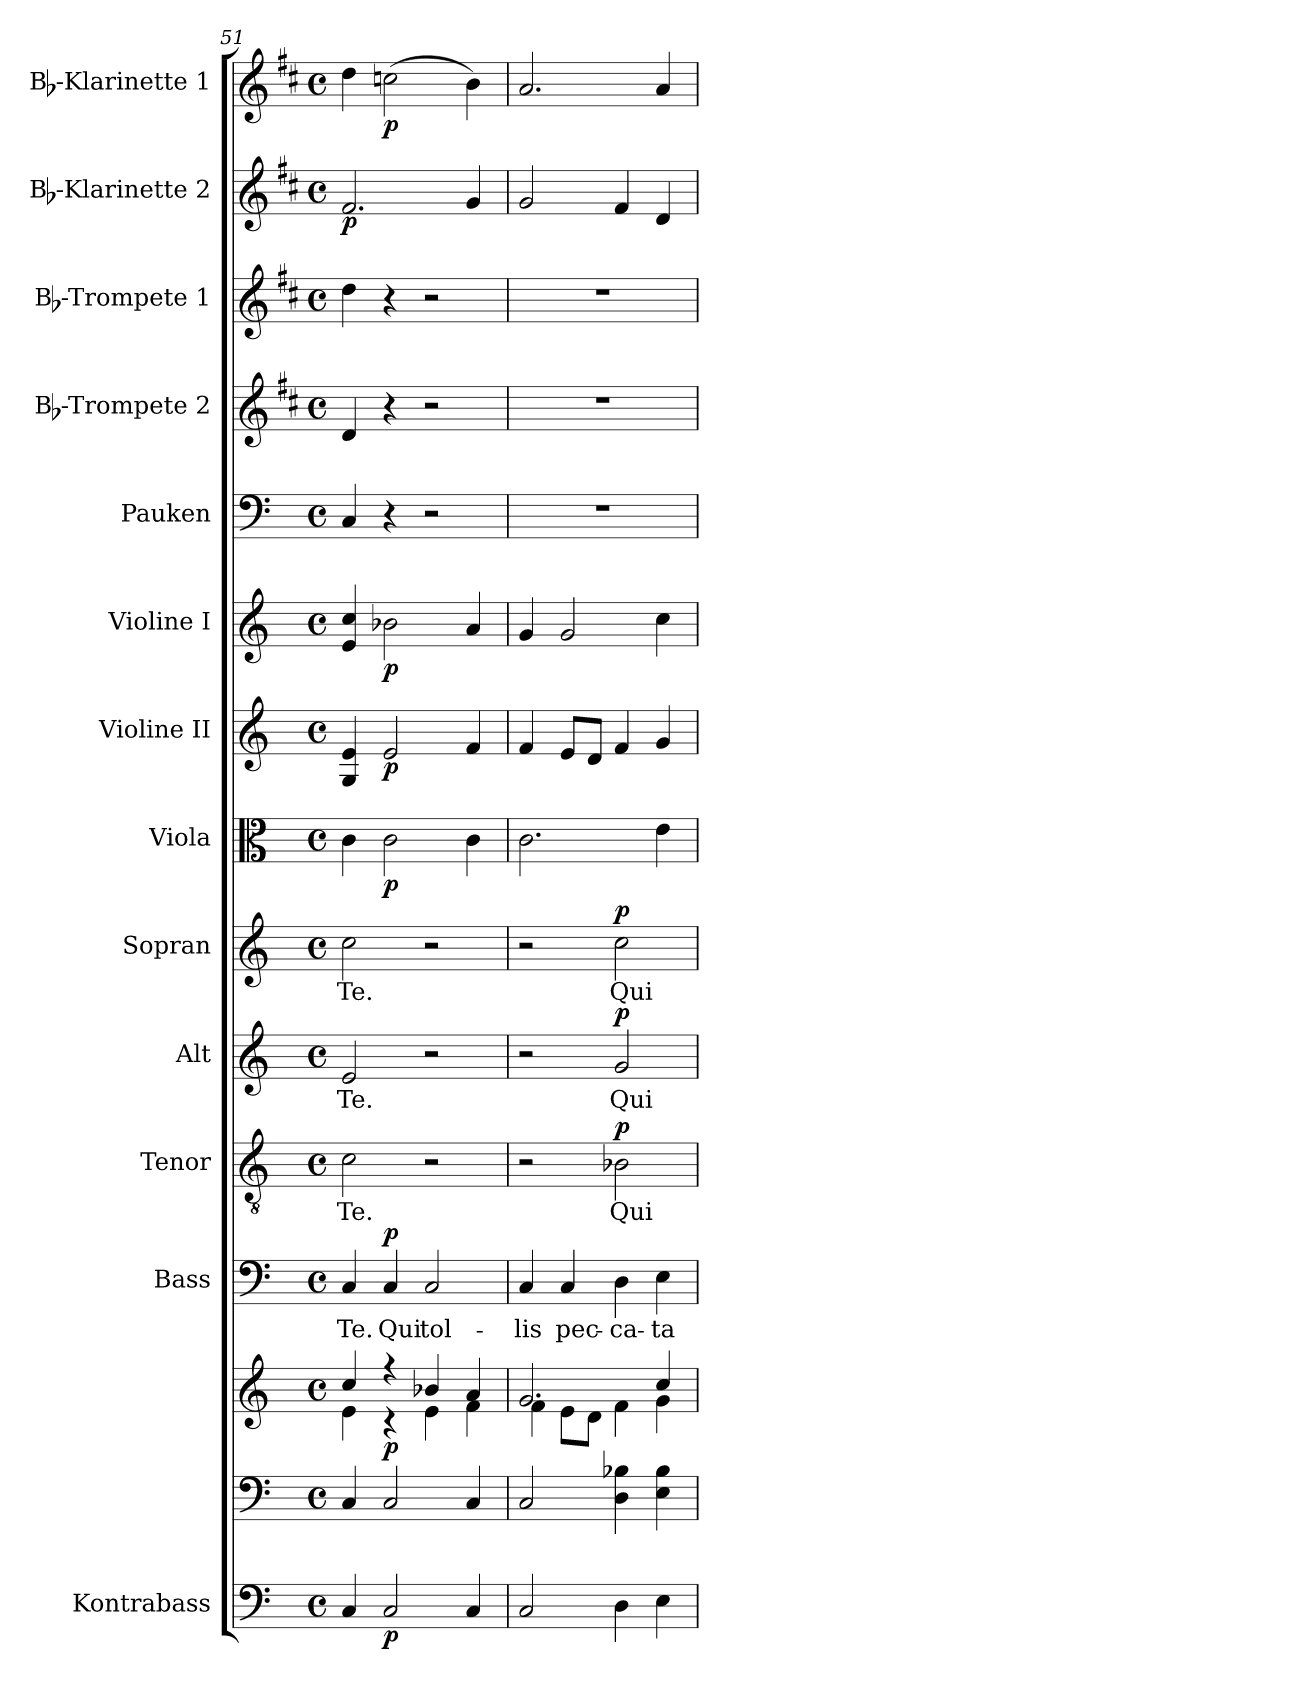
**kern	**dynam	**kern	**kern	**dynam	**kern	**text	**dynam	**kern	**text	**dynam	**kern	**text	**dynam	**kern	**text	**dynam	**kern	**dynam	**kern	**dynam	**kern	**dynam	**kern	**kern	**kern	**kern	**dynam	**kern	**dynam
*part14	*part14	*part13	*part13	*part13	*part12	*part12	*part12	*part11	*part11	*part11	*part10	*part10	*part10	*part9	*part9	*part9	*part8	*part8	*part7	*part7	*part6	*part6	*part5	*part4	*part3	*part2	*part2	*part1	*part1
*staff15	*staff15	*staff14	*staff13	*staff13/14	*staff12	*staff12	*staff12	*staff11	*staff11	*staff11	*staff10	*staff10	*staff10	*staff9	*staff9	*staff9	*staff8	*staff8	*staff7	*staff7	*staff6	*staff6	*staff5	*staff4	*staff3	*staff2	*staff2	*staff1	*staff1
*I"Kontrabass	*	*	*	*	*I"Bass	*	*	*I"Tenor	*	*	*I"Alt	*	*	*I"Sopran	*	*	*I"Viola	*	*I"Violine II	*	*I"Violine I	*	*I"Pauken	*I"Bb-Trompete 2	*I"Bb-Trompete 1	*I"Bb-Klarinette 2	*	*I"Bb-Klarinette 1	*
*I'Kb.	*	*	*	*	*I'B.	*	*	*I'T.	*	*	*I'A.	*	*	*I'S.	*	*	*I'Vla.	*	*I'Vl. II	*	*I'Vl. I	*	*I'Pk.	*I'Bb Trp. 2	*I'Bb Trp. 1	*I'Bb Kl. 2	*	*I'Bb Kl. 1	*
*clefF4	*	*clefF4	*clefG2	*	*clefF4	*	*	*clefGv2	*	*	*clefG2	*	*	*clefG2	*	*	*clefC3	*	*clefG2	*	*clefG2	*	*clefF4	*clefG2	*clefG2	*clefG2	*	*clefG2	*
*ITrd7c12	*	*	*	*	*	*	*	*	*	*	*	*	*	*	*	*	*	*	*	*	*	*	*	*ITrd1c2	*ITrd1c2	*ITrd1c2	*	*ITrd1c2	*
*k[]	*	*k[]	*k[]	*	*k[]	*	*	*k[]	*	*	*k[]	*	*	*k[]	*	*	*k[]	*	*k[]	*	*k[]	*	*k[]	*k[]	*k[]	*k[]	*	*k[]	*
*C:	*	*C:	*C:	*	*C:	*	*	*C:	*	*	*C:	*	*	*C:	*	*	*C:	*	*C:	*	*C:	*	*C:	*C:	*C:	*C:	*	*C:	*
*M4/4	*	*M4/4	*M4/4	*	*M4/4	*	*	*M4/4	*	*	*M4/4	*	*	*M4/4	*	*	*M4/4	*	*M4/4	*	*M4/4	*	*M4/4	*M4/4	*M4/4	*M4/4	*	*M4/4	*
*met(c)	*	*met(c)	*met(c)	*	*met(c)	*	*	*met(c)	*	*	*met(c)	*	*	*met(c)	*	*	*met(c)	*	*met(c)	*	*met(c)	*	*met(c)	*met(c)	*met(c)	*met(c)	*	*met(c)	*
=51	=51	=51	=51	=51	=51	=51	=51	=51	=51	=51	=51	=51	=51	=51	=51	=51	=51	=51	=51	=51	=51	=51	=51	=51	=51	=51	=51	=51	=51
*	*	*	*^	*	*	*	*	*	*	*	*	*	*	*	*	*	*	*	*	*	*	*	*	*	*	*	*	*	*
!	!	!	!	!	!	!	!LO:LY:b	!	!	!LO:LY:b	!	!	!LO:LY:b	!	!	!LO:LY:b	!	!	!	!	!	!	!	!	!	!	!	!LO:DY:b	!	!
4CC/	.	4C/	4cc/	4e\	.	4C/	Te.	.	2c\	Te.	.	2e/	Te.	.	2cc\	Te.	.	4c\	.	4G/ 4e/	.	4e/ 4cc/	.	4C/	4c/	4cc\	2.e/	p	4cc\	.
!	!LO:DY:b	!	!	!	!LO:DY:b	!	!LO:LY:b	!LO:DY:a	!	!	!	!	!	!	!	!	!	!	!LO:DY:b	!	!LO:DY:b	!	!LO:DY:b	!	!	!	!	!	!	!LO:DY:b
2CC/	p	2C/	4r	4r	p	4C/	Qui	p	.	.	.	.	.	.	.	.	.	2c\	p	2e/	p	2b-X\	p	4r	4r	4r	.	.	(>2b-X\	p
!	!	!	!	!	!	!	!LO:LY:b	!	!	!	!	!	!	!	!	!	!	!	!	!	!	!	!	!	!	!	!	!	!	!
.	.	.	4b-X/	4e\	.	2C/	tol-	.	2r	.	.	2r	.	.	2r	.	.	.	.	.	.	.	.	2r	2r	2r	.	.	.	.
4CC/	.	4C/	4a/	4f\	.	.	.	.	.	.	.	.	.	.	.	.	.	4c\	.	4f/	.	4a/	.	.	.	.	4f/	.	4a\)	.
!!LO:PB:g=z
=52	=52	=52	=52	=52	=52	=52	=52	=52	=52	=52	=52	=52	=52	=52	=52	=52	=52	=52	=52	=52	=52	=52	=52	=52	=52	=52	=52	=52	=52	=52
!	!	!	!	!	!	!	!LO:LY:b	!	!	!	!	!	!	!	!	!	!	!	!	!	!	!	!	!	!	!	!	!	!	!
2CC/	.	2C/	2.g/	4f\	.	4C/	-lis	.	2r	.	.	2r	.	.	2r	.	.	2.c\	.	4f/	.	4g/	.	1r	1r	1r	2f/	.	2.g/	.
!	!	!	!	!	!	!	!LO:LY:b	!	!	!	!	!	!	!	!	!	!	!	!	!	!	!	!	!	!	!	!	!	!	!
.	.	.	.	8e\L	.	4C/	pec-	.	.	.	.	.	.	.	.	.	.	.	.	8e/L	.	2g/	.	.	.	.	.	.	.	.
.	.	.	.	8d\J	.	.	.	.	.	.	.	.	.	.	.	.	.	.	.	8d/J	.	.	.	.	.	.	.	.	.	.
!	!	!	!	!	!	!	!LO:LY:b	!	!	!LO:LY:b	!LO:DY:a	!	!LO:LY:b	!LO:DY:a	!	!LO:LY:b	!LO:DY:a	!	!	!	!	!	!	!	!	!	!	!	!	!
4DD\	.	4D\ 4B-X\	.	4f\	.	4D\	-ca-	.	2B-X\	Qui	p	2g/	Qui	p	2cc\	Qui	p	.	.	4f/	.	.	.	.	.	.	4e/	.	.	.
!	!	!	!	!	!	!	!LO:LY:b	!	!	!	!	!	!	!	!	!	!	!	!	!	!	!	!	!	!	!	!	!	!	!
4EE\	.	4E\ 4B-\	4cc/	4g\	.	4E\	-ta	.	.	.	.	.	.	.	.	.	.	4e\	.	4g/	.	4cc\	.	.	.	.	4c/	.	4g/	.
*	*	*	*v	*v	*	*	*	*	*	*	*	*	*	*	*	*	*	*	*	*	*	*	*	*	*	*	*	*	*	*
=	=	=	=	=	=	=	=	=	=	=	=	=	=	=	=	=	=	=	=	=	=	=	=	=	=	=	=	=	=
*-	*-	*-	*-	*-	*-	*-	*-	*-	*-	*-	*-	*-	*-	*-	*-	*-	*-	*-	*-	*-	*-	*-	*-	*-	*-	*-	*-	*-	*-
